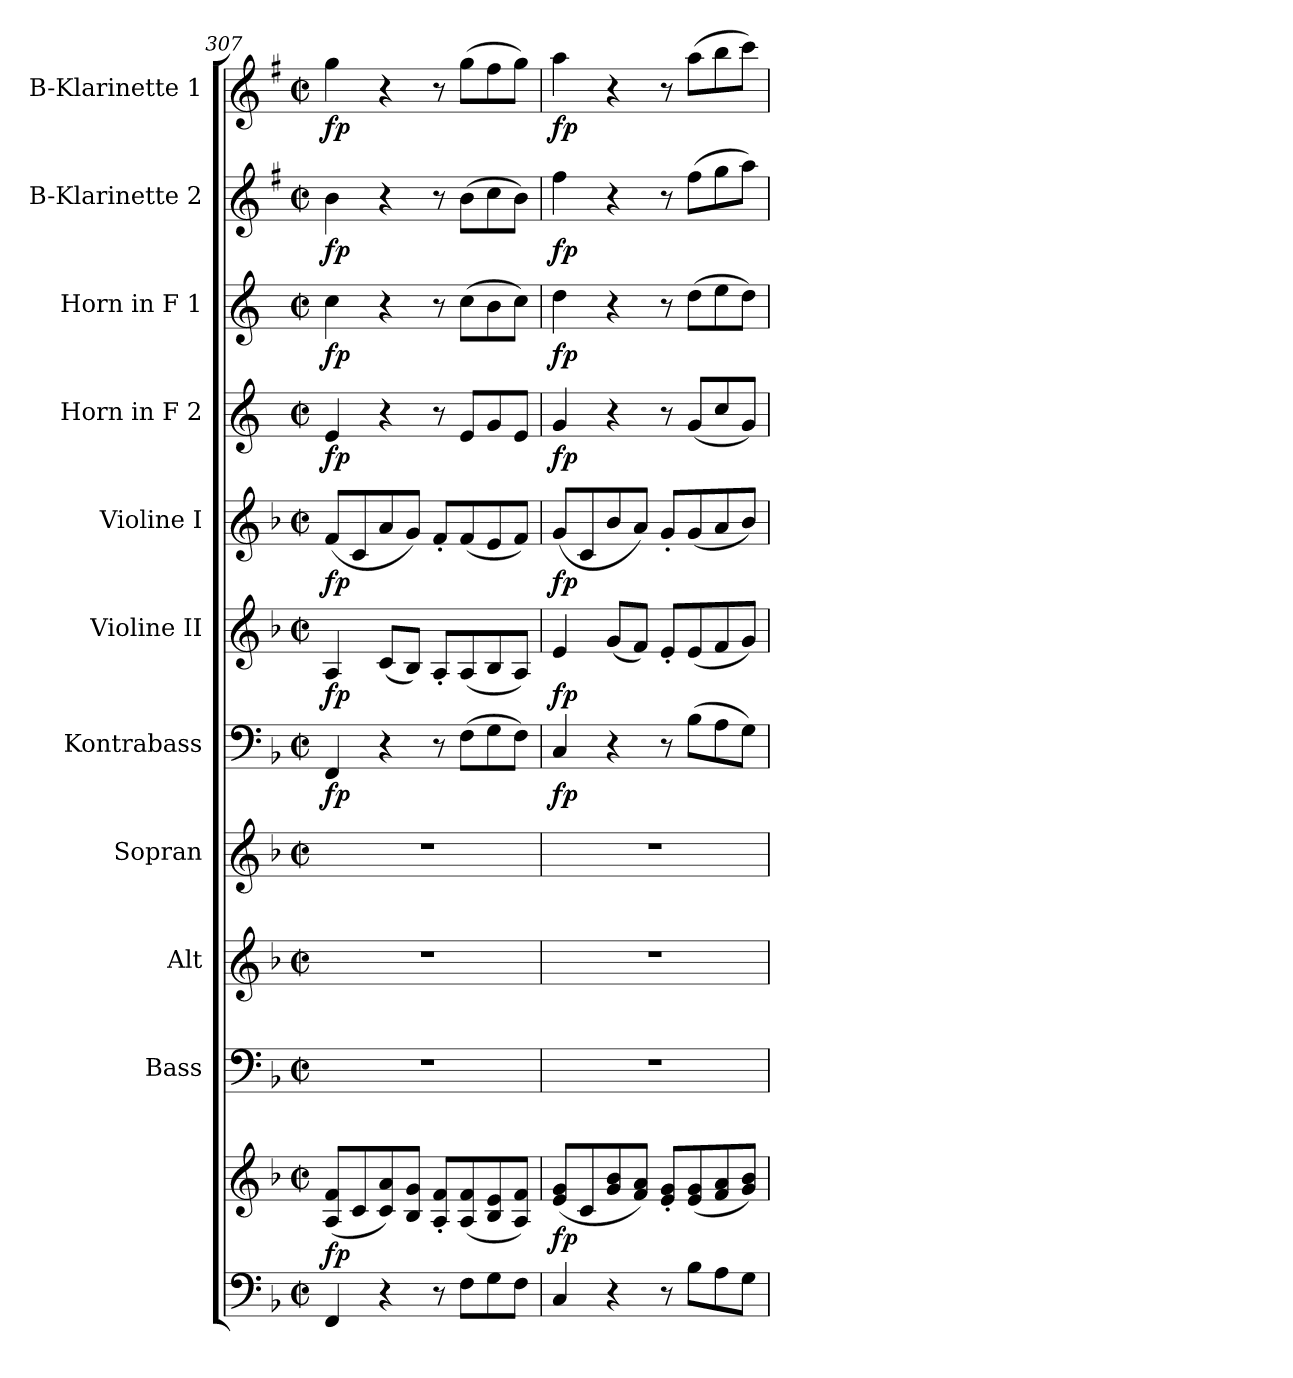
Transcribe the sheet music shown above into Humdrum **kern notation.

**kern	**kern	**dynam	**kern	**kern	**kern	**kern	**dynam	**kern	**dynam	**kern	**dynam	**kern	**dynam	**kern	**dynam	**kern	**dynam	**kern	**dynam
*part11	*part11	*part11	*part10	*part9	*part8	*part7	*part7	*part6	*part6	*part5	*part5	*part4	*part4	*part3	*part3	*part2	*part2	*part1	*part1
*staff12	*staff11	*staff11/12	*staff10	*staff9	*staff8	*staff7	*staff7	*staff6	*staff6	*staff5	*staff5	*staff4	*staff4	*staff3	*staff3	*staff2	*staff2	*staff1	*staff1
*	*	*	*I"Bass	*I"Alt	*I"Sopran	*I"Kontrabass	*	*I"Violine II	*	*I"Violine I	*	*I"Horn in F 2	*	*I"Horn in F 1	*	*I"B-Klarinette 2	*	*I"B-Klarinette 1	*
*	*	*	*I'B.	*I'A.	*I'S.	*I'Kb.	*	*I'Vl. II	*	*I'Vl. I	*	*	*	*	*	*I'B Kl. 2	*	*I'B Kl. 1	*
*clefF4	*clefG2	*	*clefF4	*clefG2	*clefG2	*clefF4	*	*clefG2	*	*clefG2	*	*clefG2	*	*clefG2	*	*clefG2	*	*clefG2	*
*	*	*	*	*	*	*ITrd7c12	*	*	*	*	*	*ITrd4c7	*	*ITrd4c7	*	*ITrd1c2	*	*ITrd1c2	*
*k[b-]	*k[b-]	*	*k[b-]	*k[b-]	*k[b-]	*k[b-]	*	*k[b-]	*	*k[b-]	*	*k[b-]	*	*k[b-]	*	*k[b-]	*	*k[b-]	*
*F:	*F:	*	*F:	*F:	*F:	*F:	*	*F:	*	*F:	*	*F:	*	*F:	*	*F:	*	*F:	*
*M2/2	*M2/2	*	*M2/2	*M2/2	*M2/2	*M2/2	*	*M2/2	*	*M2/2	*	*M2/2	*	*M2/2	*	*M2/2	*	*M2/2	*
*met(c|)	*met(c|)	*	*met(c|)	*met(c|)	*met(c|)	*met(c|)	*	*met(c|)	*	*met(c|)	*	*met(c|)	*	*met(c|)	*	*met(c|)	*	*met(c|)	*
=307	=307	=307	=307	=307	=307	=307	=307	=307	=307	=307	=307	=307	=307	=307	=307	=307	=307	=307	=307
!	!	!LO:DY:b	!	!	!	!	!LO:DY:b	!	!LO:DY:b	!	!LO:DY:b	!	!LO:DY:b	!	!LO:DY:b	!	!LO:DY:b	!	!LO:DY:b
4FF/	(<8A/ 8f/L	fp	1r	1r	1r	4FFF/	fp	4A/	fp	(<8f/L	fp	4A/	fp	4f\	fp	4a\	fp	4ff\	fp
.	8c/	.	.	.	.	.	.	.	.	8c/	.	.	.	.	.	.	.	.	.
4r	8c/ 8a/)	.	.	.	.	4r	.	(<8c/L	.	8a/	.	4r	.	4r	.	4r	.	4r	.
.	8B-/ 8g/J	.	.	.	.	.	.	8B-/J)	.	8g/J)	.	.	.	.	.	.	.	.	.
8r	8A/'< 8f/'<L	.	.	.	.	8r	.	8A'</L	.	8f'</L	.	8r	.	8r	.	8r	.	8r	.
8F\L	(<8A/ 8f/	.	.	.	.	(>8FF\L	.	(<8A/	.	(<8f/	.	8A/L	.	(>8f\L	.	(>8a\L	.	(>8ff\L	.
8G\	8B-/ 8e/	.	.	.	.	8GG\	.	8B-/	.	8e/	.	8c/	.	8e\	.	8b-\	.	8ee\	.
8F\J	8A/ 8f/J)	.	.	.	.	8FF\J)	.	8A/J)	.	8f/J)	.	8A/J	.	8f\J)	.	8a\J)	.	8ff\J)	.
!!LO:PB:g=z
=308	=308	=308	=308	=308	=308	=308	=308	=308	=308	=308	=308	=308	=308	=308	=308	=308	=308	=308	=308
!	!	!LO:DY:b	!	!	!	!	!LO:DY:b	!	!LO:DY:b	!	!LO:DY:b	!	!LO:DY:b	!	!LO:DY:b	!	!LO:DY:b	!	!LO:DY:b
4C/	(<8e/ 8g/L	fp	1r	1r	1r	4CC/	fp	4e/	fp	(<8g/L	fp	4c/	fp	4g\	fp	4ee\	fp	4gg\	fp
.	8c/	.	.	.	.	.	.	.	.	8c/	.	.	.	.	.	.	.	.	.
4r	8g/ 8b-/	.	.	.	.	4r	.	(<8g/L	.	8b-/	.	4r	.	4r	.	4r	.	4r	.
.	8f/ 8a/J)	.	.	.	.	.	.	8f/J)	.	8a/J)	.	.	.	.	.	.	.	.	.
8r	8e/'< 8g/'<L	.	.	.	.	8r	.	8e'</L	.	8g'</L	.	8r	.	8r	.	8r	.	8r	.
8B-\L	(<8e/ 8g/	.	.	.	.	(>8BB-\L	.	(<8e/	.	(<8g/	.	(<8c/L	.	(>8g\L	.	(>8ee\L	.	(>8gg\L	.
8A\	8f/ 8a/	.	.	.	.	8AA\	.	8f/	.	8a/	.	8f/	.	8a\	.	8ff\	.	8aa\	.
8G\J	8g/ 8b-/J)	.	.	.	.	8GG\J)	.	8g/J)	.	8b-/J)	.	8c/J)	.	8g\J)	.	8gg\J)	.	8bb-\J)	.
=	=	=	=	=	=	=	=	=	=	=	=	=	=	=	=	=	=	=	=
*-	*-	*-	*-	*-	*-	*-	*-	*-	*-	*-	*-	*-	*-	*-	*-	*-	*-	*-	*-
